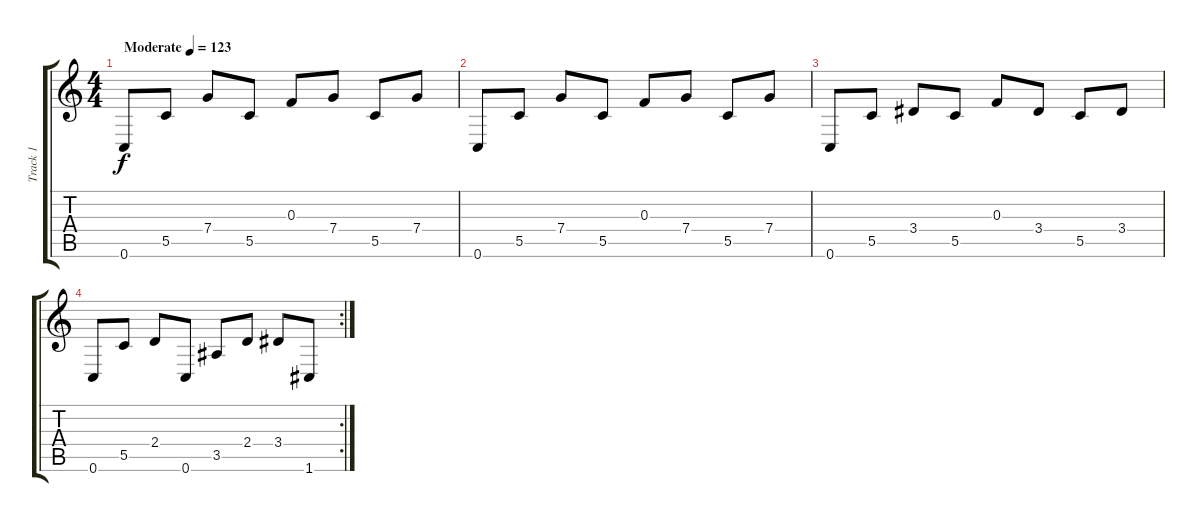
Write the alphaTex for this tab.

\track ("Track 1" "Track 1") {instrument acousticguitarsteel}
\staff {score tabs}
\tuning (D4 A3 F3 C3 G2 C2) {hide}
\ts (4 4)
\tempo (123 "Moderate")
\clef g2
\ks c
0.6.8{dy f instrument acousticguitarsteel} 5.5.8 7.4.8 5.5.8 0.3.8 7.4.8 5.5.8 7.4.8 |
0.6.8 5.5.8 7.4.8 5.5.8 0.3.8 7.4.8 5.5.8 7.4.8 |
0.6.8 5.5.8 3.4.8 5.5.8 0.3.8 3.4.8 5.5.8 3.4.8 |
\rc 2
0.6.8 5.5.8 2.4.8 0.6.8 3.5.8 2.4.8 3.4.8 1.6.8
